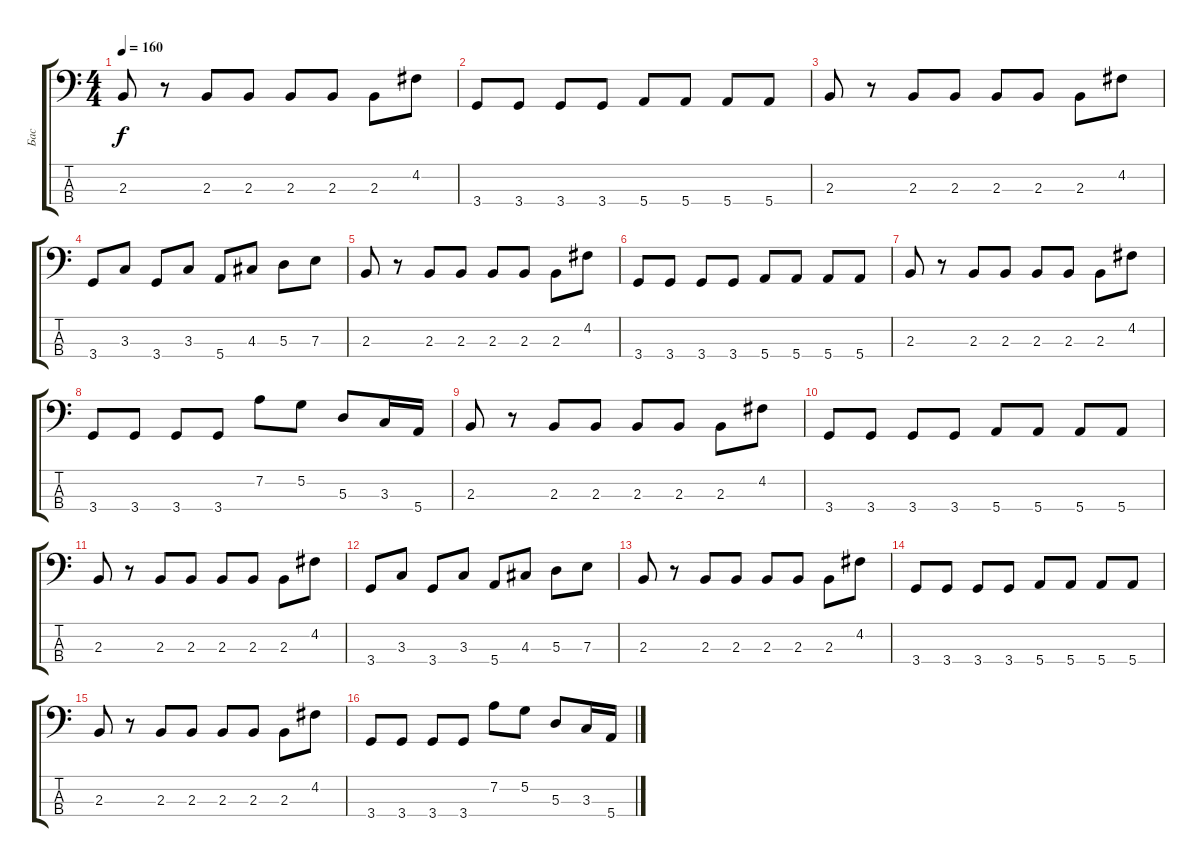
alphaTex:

\track ("Бас" "Бас") {instrument slapbass1}
\staff {score tabs}
\tuning (G2 D2 A1 E1) {hide}
\ts (4 4)
\tempo 160
\clef f4
\ks c
2.3.8{dy f instrument slapbass1} r.8 2.3.8 2.3.8 2.3.8 2.3.8 2.3.8 4.2.8 |
3.4.8 3.4.8 3.4.8 3.4.8 5.4.8 5.4.8 5.4.8 5.4.8 |
2.3.8 r.8 2.3.8 2.3.8 2.3.8 2.3.8 2.3.8 4.2.8 |
3.4.8 3.3.8 3.4.8 3.3.8 5.4.8 4.3.8 5.3.8 7.3.8 |
2.3.8 r.8 2.3.8 2.3.8 2.3.8 2.3.8 2.3.8 4.2.8 |
3.4.8 3.4.8 3.4.8 3.4.8 5.4.8 5.4.8 5.4.8 5.4.8 |
2.3.8 r.8 2.3.8 2.3.8 2.3.8 2.3.8 2.3.8 4.2.8 |
3.4.8 3.4.8 3.4.8 3.4.8 7.2.8 5.2.8 5.3.8 3.3.16 5.4.16 |
2.3.8 r.8 2.3.8 2.3.8 2.3.8 2.3.8 2.3.8 4.2.8 |
3.4.8 3.4.8 3.4.8 3.4.8 5.4.8 5.4.8 5.4.8 5.4.8 |
2.3.8 r.8 2.3.8 2.3.8 2.3.8 2.3.8 2.3.8 4.2.8 |
3.4.8 3.3.8 3.4.8 3.3.8 5.4.8 4.3.8 5.3.8 7.3.8 |
2.3.8 r.8 2.3.8 2.3.8 2.3.8 2.3.8 2.3.8 4.2.8 |
3.4.8 3.4.8 3.4.8 3.4.8 5.4.8 5.4.8 5.4.8 5.4.8 |
2.3.8 r.8 2.3.8 2.3.8 2.3.8 2.3.8 2.3.8 4.2.8 |
3.4.8 3.4.8 3.4.8 3.4.8 7.2.8 5.2.8 5.3.8 3.3.16 5.4.16
